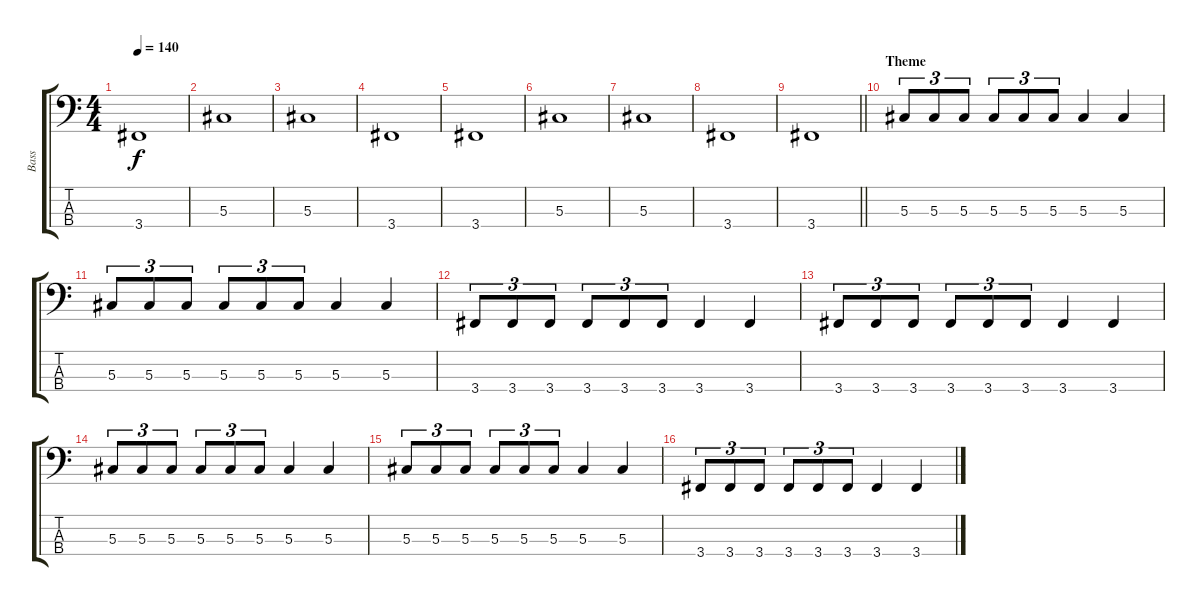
\track ("Bass" "Bass") {instrument electricbassfinger}
\staff {score tabs}
\tuning (Gb2 Db2 Ab1 Eb1) {hide}
\ts (4 4)
\tempo 140
\clef f4
\ks c
3.4.1{dy f} |
5.3.1 |
5.3.1 |
3.4.1 |
3.4.1 |
5.3.1 |
5.3.1 |
3.4.1 |
\barLineRight lightlight
3.4.1 |
\section ("" "Theme")
5.3.8{tu (3 2)} 5.3.8{tu (3 2)} 5.3.8{tu (3 2)} 5.3.8{tu (3 2)} 5.3.8{tu (3 2)} 5.3.8{tu (3 2)} 5.3.4 5.3.4 |
5.3.8{tu (3 2)} 5.3.8{tu (3 2)} 5.3.8{tu (3 2)} 5.3.8{tu (3 2)} 5.3.8{tu (3 2)} 5.3.8{tu (3 2)} 5.3.4 5.3.4 |
3.4.8{tu (3 2)} 3.4.8{tu (3 2)} 3.4.8{tu (3 2)} 3.4.8{tu (3 2)} 3.4.8{tu (3 2)} 3.4.8{tu (3 2)} 3.4.4 3.4.4 |
3.4.8{tu (3 2)} 3.4.8{tu (3 2)} 3.4.8{tu (3 2)} 3.4.8{tu (3 2)} 3.4.8{tu (3 2)} 3.4.8{tu (3 2)} 3.4.4 3.4.4 |
5.3.8{tu (3 2)} 5.3.8{tu (3 2)} 5.3.8{tu (3 2)} 5.3.8{tu (3 2)} 5.3.8{tu (3 2)} 5.3.8{tu (3 2)} 5.3.4 5.3.4 |
5.3.8{tu (3 2)} 5.3.8{tu (3 2)} 5.3.8{tu (3 2)} 5.3.8{tu (3 2)} 5.3.8{tu (3 2)} 5.3.8{tu (3 2)} 5.3.4 5.3.4 |
3.4.8{tu (3 2)} 3.4.8{tu (3 2)} 3.4.8{tu (3 2)} 3.4.8{tu (3 2)} 3.4.8{tu (3 2)} 3.4.8{tu (3 2)} 3.4.4 3.4.4
